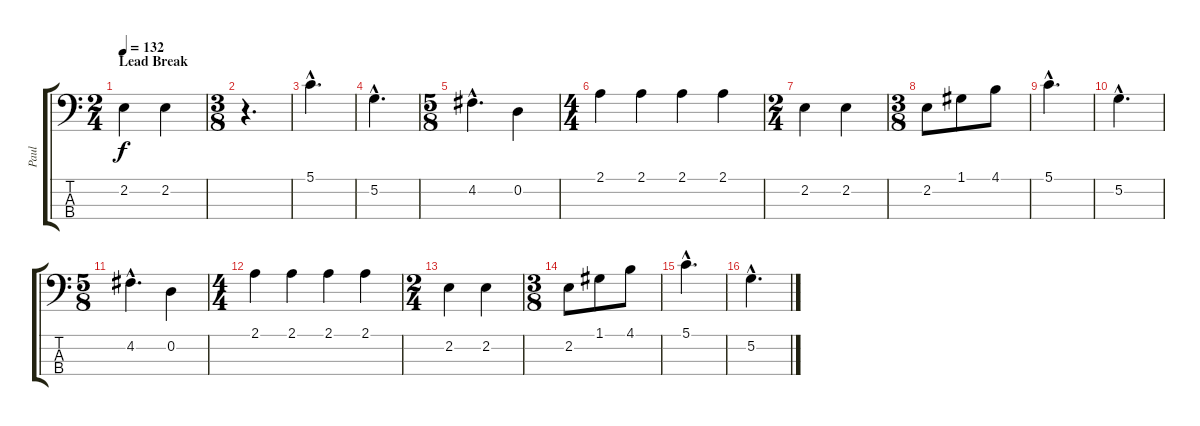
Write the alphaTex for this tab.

\track ("Paul" "Paul") {instrument electricbasspick}
\staff {score tabs}
\tuning (G2 D2 A1 E1) {hide}
\ts (2 4)
\section ("" "Lead Break")
\tempo 132
\clef f4
\ks c
2.2.4{dy f} 2.2.4 |
\ts (3 8)
r.4{d} |
5.1{hac}.4{d} |
5.2{hac}.4{d} |
\ts (5 8)
4.2{hac}.4{d} 0.2.4 |
\ts (4 4)
2.1.4 2.1.4 2.1.4 2.1.4 |
\ts (2 4)
2.2.4 2.2.4 |
\ts (3 8)
2.2.8 1.1.8 4.1.8 |
5.1{hac}.4{d} |
5.2{hac}.4{d} |
\ts (5 8)
4.2{hac}.4{d} 0.2.4 |
\ts (4 4)
2.1.4 2.1.4 2.1.4 2.1.4 |
\ts (2 4)
2.2.4 2.2.4 |
\ts (3 8)
2.2.8 1.1.8 4.1.8 |
5.1{hac}.4{d} |
5.2{hac}.4{d}
